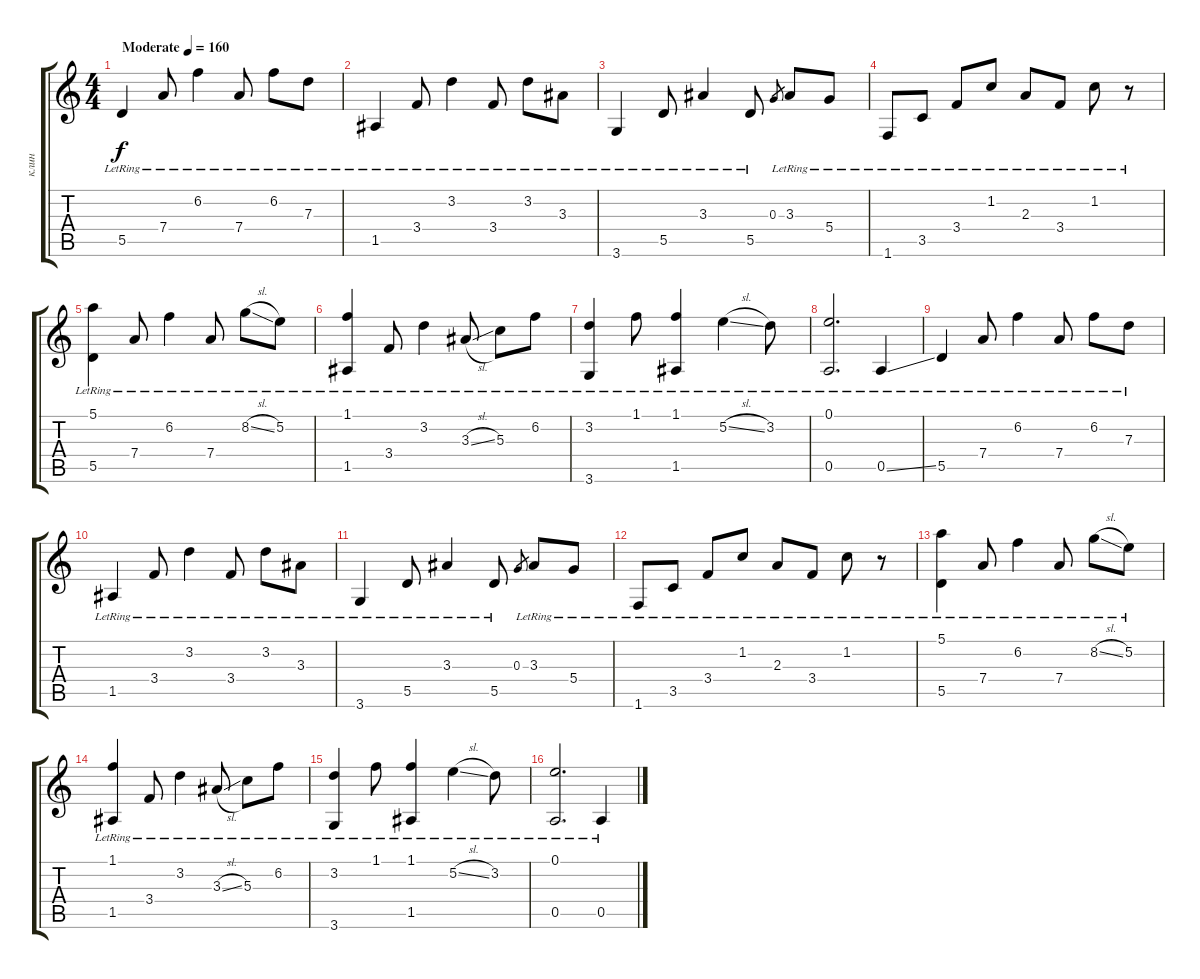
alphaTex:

\track ("клин" "клин") {instrument acousticguitarsteel}
\staff {score tabs}
\tuning (E4 B3 G3 D3 A2 E2) {hide}
\ts (4 4)
\tempo (160 "Moderate")
\clef g2
\ks c
5.5{lr}.4{dy f instrument acousticguitarsteel} 7.4{lr}.8 6.2{lr}.4 7.4{lr}.8 6.2{lr}.8 7.3{lr}.8 |
1.5{lr}.4 3.4{lr}.8 3.2{lr}.4 3.4{lr}.8 3.2{lr}.8 3.3{lr}.8 |
3.6{lr}.4 5.5{lr}.8 3.3{lr}.4 5.5{lr}.8 0.3.8{gr} 3.3{lr}.8 5.4{lr}.8 |
1.6{lr}.8 3.5{lr}.8 3.4{lr}.8 1.2{lr}.8 2.3{lr}.8 3.4{lr}.8 1.2{lr}.8 r.8 |
(5.1{lr} 5.5{lr}).4 7.4{lr}.8 6.2{lr}.4 7.4{lr}.8 8.2{sl lr}.8 5.2{lr}.8 |
(1.1{lr} 1.5{lr}).4 3.4{lr}.8 3.2{lr}.4 3.3{sl lr}.8 5.3{lr}.8 6.2{lr}.8 |
(3.2{lr} 3.6{lr}).4 1.1{lr}.8 (1.1{lr} 1.5{lr}).4 5.2{sl lr}.4 3.2{lr}.8 |
(0.1{lr} 0.5{lr}).2{d} 0.5{ss lr}.4 |
5.5{lr}.4 7.4{lr}.8 6.2{lr}.4 7.4{lr}.8 6.2{lr}.8 7.3{lr}.8 |
1.5{lr}.4 3.4{lr}.8 3.2{lr}.4 3.4{lr}.8 3.2{lr}.8 3.3{lr}.8 |
3.6{lr}.4 5.5{lr}.8 3.3{lr}.4 5.5{lr}.8 0.3.8{gr} 3.3{lr}.8 5.4{lr}.8 |
1.6{lr}.8 3.5{lr}.8 3.4{lr}.8 1.2{lr}.8 2.3{lr}.8 3.4{lr}.8 1.2{lr}.8 r.8 |
(5.1{lr} 5.5{lr}).4 7.4{lr}.8 6.2{lr}.4 7.4{lr}.8 8.2{sl lr}.8 5.2{lr}.8 |
(1.1{lr} 1.5{lr}).4 3.4{lr}.8 3.2{lr}.4 3.3{sl lr}.8 5.3{lr}.8 6.2{lr}.8 |
(3.2{lr} 3.6{lr}).4 1.1{lr}.8 (1.1{lr} 1.5{lr}).4 5.2{sl lr}.4 3.2{lr}.8 |
(0.1{lr} 0.5{lr}).2{d} 0.5{lr}.4
